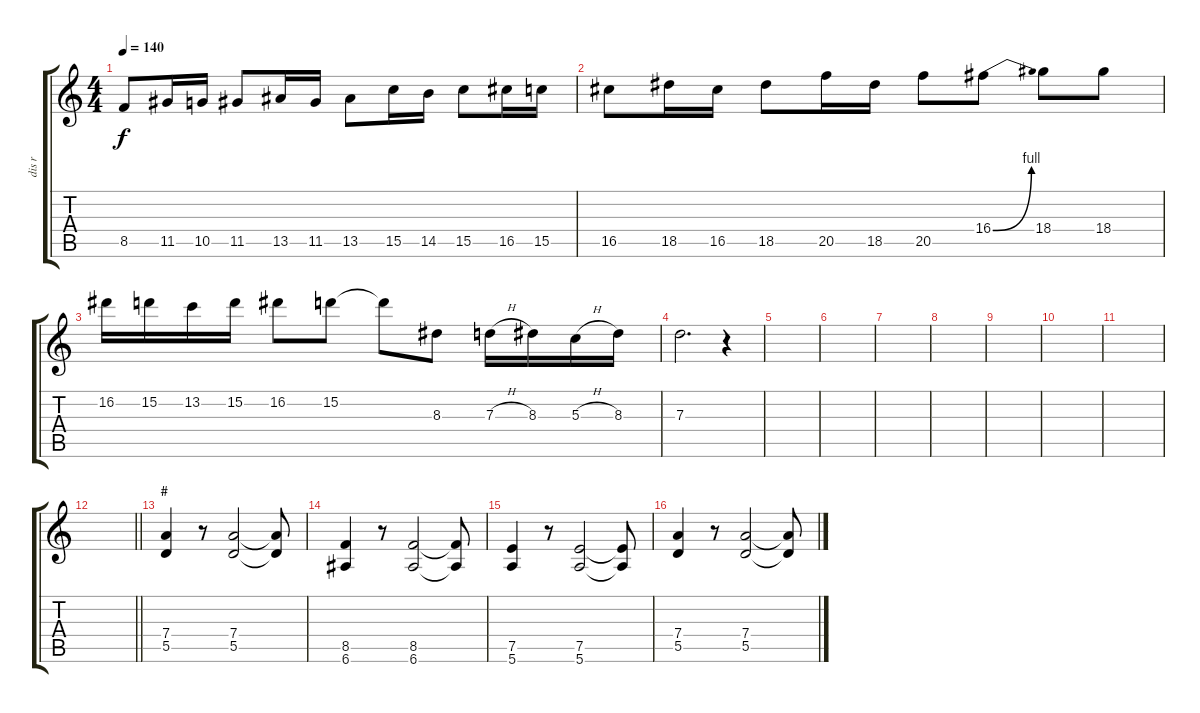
\track ("dis r" "dis r") {instrument distortionguitar}
\staff {score tabs}
\tuning (E4 B3 G3 D3 A2 E2) {hide}
\ts (4 4)
\tempo 140
\clef g2
\ks c
8.5.8{dy f} 11.5.16 10.5.16 11.5.8 13.5.16 11.5.16 13.5.8 15.5.16 14.5.16 15.5.8 16.5.16 15.5.16 |
16.5.8 18.5.16 16.5.16 18.5.8 20.5.16 18.5.16 20.5.8 16.4{be (bend 0 0 60 4)}.8 18.4.8 18.4.8 |
16.2.16 15.2.16 13.2.16 15.2.16 16.2.8 15.2.8 15.2{t}.8 8.3.8 7.3{h}.16 8.3.16 5.3{h}.16 8.3.16 |
7.3.2{d} r.4 |
|
|
|
|
|
|
|
\barLineRight lightlight
|
\section ("" "#")
(7.4 5.5).4 r.8 (7.4 5.5).2 (7.4{t} 5.5{t}).8 |
(8.5 6.6).4 r.8 (8.5 6.6).2 (8.5{t} 6.6{t}).8 |
(7.5 5.6).4 r.8 (7.5 5.6).2 (7.5{t} 5.6{t}).8 |
(7.4 5.5).4 r.8 (7.4 5.5).2 (7.4{t} 5.5{t}).8
